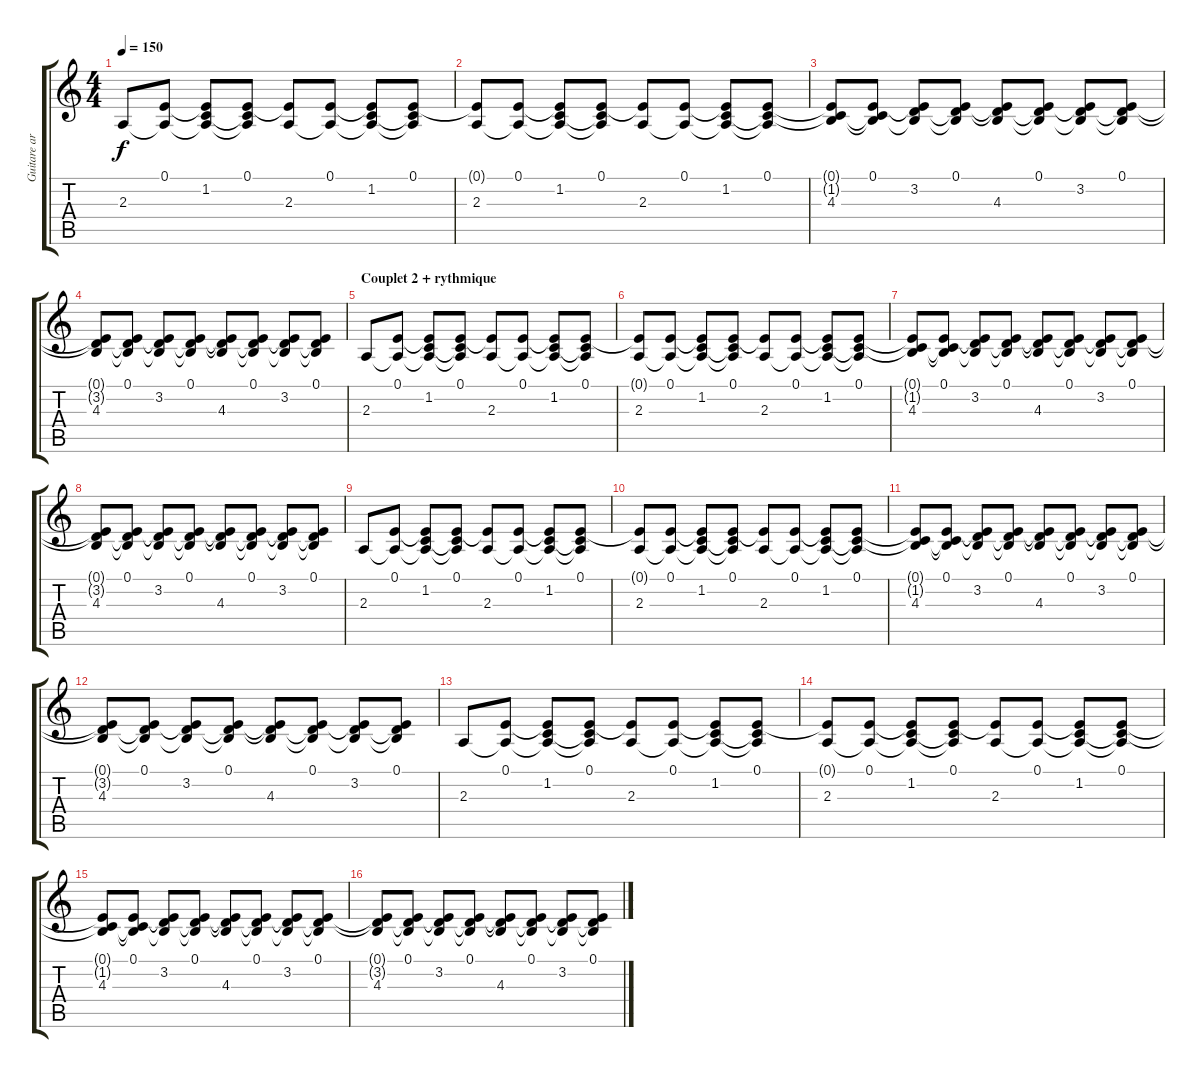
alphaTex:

\track ("Guitare arpèges" "Guitare ar") {instrument electricgrandpiano}
\staff {score tabs}
\tuning (E4 B3 G3 D3 A2 E2) {hide}
\ts (4 4)
\tempo 150
\clef g2
\ks c
2.3.8{dy f} (0.1 2.3{t}).8 (0.1{t} 1.2 2.3{t}).8 (0.1 1.2{t} 2.3{t}).8 (0.1{t} 2.3).8 (0.1 2.3{t}).8 (0.1{t} 1.2 2.3{t}).8 (0.1 1.2{t} 2.3{t}).8 |
(0.1{t} 2.3).8 (0.1 2.3{t}).8 (0.1{t} 1.2 2.3{t}).8 (0.1 1.2{t} 2.3{t}).8 (0.1{t} 2.3).8 (0.1 2.3{t}).8 (0.1{t} 1.2 2.3{t}).8 (0.1 1.2{t} 2.3{t}).8 |
(0.1{t} 1.2{t} 4.3).8 (0.1 1.2{t} 4.3{t}).8 (0.1{t} 3.2 4.3{t}).8 (0.1 3.2{t} 4.3{t}).8 (0.1{t} 3.2{t} 4.3).8 (0.1 3.2{t} 4.3{t}).8 (0.1{t} 3.2 4.3{t}).8 (0.1 3.2{t} 4.3{t}).8 |
(0.1{t} 3.2{t} 4.3).8 (0.1 3.2{t} 4.3{t}).8 (0.1{t} 3.2 4.3{t}).8 (0.1 3.2{t} 4.3{t}).8 (0.1{t} 3.2{t} 4.3).8 (0.1 3.2{t} 4.3{t}).8 (0.1{t} 3.2 4.3{t}).8 (0.1 3.2{t} 4.3{t}).8 |
\section ("" "Couplet 2 + rythmique")
2.3.8 (0.1 2.3{t}).8 (0.1{t} 1.2 2.3{t}).8 (0.1 1.2{t} 2.3{t}).8 (0.1{t} 2.3).8 (0.1 2.3{t}).8 (0.1{t} 1.2 2.3{t}).8 (0.1 1.2{t} 2.3{t}).8 |
(0.1{t} 2.3).8 (0.1 2.3{t}).8 (0.1{t} 1.2 2.3{t}).8 (0.1 1.2{t} 2.3{t}).8 (0.1{t} 2.3).8 (0.1 2.3{t}).8 (0.1{t} 1.2 2.3{t}).8 (0.1 1.2{t} 2.3{t}).8 |
(0.1{t} 1.2{t} 4.3).8 (0.1 1.2{t} 4.3{t}).8 (0.1{t} 3.2 4.3{t}).8 (0.1 3.2{t} 4.3{t}).8 (0.1{t} 3.2{t} 4.3).8 (0.1 3.2{t} 4.3{t}).8 (0.1{t} 3.2 4.3{t}).8 (0.1 3.2{t} 4.3{t}).8 |
(0.1{t} 3.2{t} 4.3).8 (0.1 3.2{t} 4.3{t}).8 (0.1{t} 3.2 4.3{t}).8 (0.1 3.2{t} 4.3{t}).8 (0.1{t} 3.2{t} 4.3).8 (0.1 3.2{t} 4.3{t}).8 (0.1{t} 3.2 4.3{t}).8 (0.1 3.2{t} 4.3{t}).8 |
2.3.8 (0.1 2.3{t}).8 (0.1{t} 1.2 2.3{t}).8 (0.1 1.2{t} 2.3{t}).8 (0.1{t} 2.3).8 (0.1 2.3{t}).8 (0.1{t} 1.2 2.3{t}).8 (0.1 1.2{t} 2.3{t}).8 |
(0.1{t} 2.3).8 (0.1 2.3{t}).8 (0.1{t} 1.2 2.3{t}).8 (0.1 1.2{t} 2.3{t}).8 (0.1{t} 2.3).8 (0.1 2.3{t}).8 (0.1{t} 1.2 2.3{t}).8 (0.1 1.2{t} 2.3{t}).8 |
(0.1{t} 1.2{t} 4.3).8 (0.1 1.2{t} 4.3{t}).8 (0.1{t} 3.2 4.3{t}).8 (0.1 3.2{t} 4.3{t}).8 (0.1{t} 3.2{t} 4.3).8 (0.1 3.2{t} 4.3{t}).8 (0.1{t} 3.2 4.3{t}).8 (0.1 3.2{t} 4.3{t}).8 |
(0.1{t} 3.2{t} 4.3).8 (0.1 3.2{t} 4.3{t}).8 (0.1{t} 3.2 4.3{t}).8 (0.1 3.2{t} 4.3{t}).8 (0.1{t} 3.2{t} 4.3).8 (0.1 3.2{t} 4.3{t}).8 (0.1{t} 3.2 4.3{t}).8 (0.1 3.2{t} 4.3{t}).8 |
2.3.8 (0.1 2.3{t}).8 (0.1{t} 1.2 2.3{t}).8 (0.1 1.2{t} 2.3{t}).8 (0.1{t} 2.3).8 (0.1 2.3{t}).8 (0.1{t} 1.2 2.3{t}).8 (0.1 1.2{t} 2.3{t}).8 |
(0.1{t} 2.3).8 (0.1 2.3{t}).8 (0.1{t} 1.2 2.3{t}).8 (0.1 1.2{t} 2.3{t}).8 (0.1{t} 2.3).8 (0.1 2.3{t}).8 (0.1{t} 1.2 2.3{t}).8 (0.1 1.2{t} 2.3{t}).8 |
(0.1{t} 1.2{t} 4.3).8 (0.1 1.2{t} 4.3{t}).8 (0.1{t} 3.2 4.3{t}).8 (0.1 3.2{t} 4.3{t}).8 (0.1{t} 3.2{t} 4.3).8 (0.1 3.2{t} 4.3{t}).8 (0.1{t} 3.2 4.3{t}).8 (0.1 3.2{t} 4.3{t}).8 |
(0.1{t} 3.2{t} 4.3).8 (0.1 3.2{t} 4.3{t}).8 (0.1{t} 3.2 4.3{t}).8 (0.1 3.2{t} 4.3{t}).8 (0.1{t} 3.2{t} 4.3).8 (0.1 3.2{t} 4.3{t}).8 (0.1{t} 3.2 4.3{t}).8 (0.1 3.2{t} 4.3{t}).8
